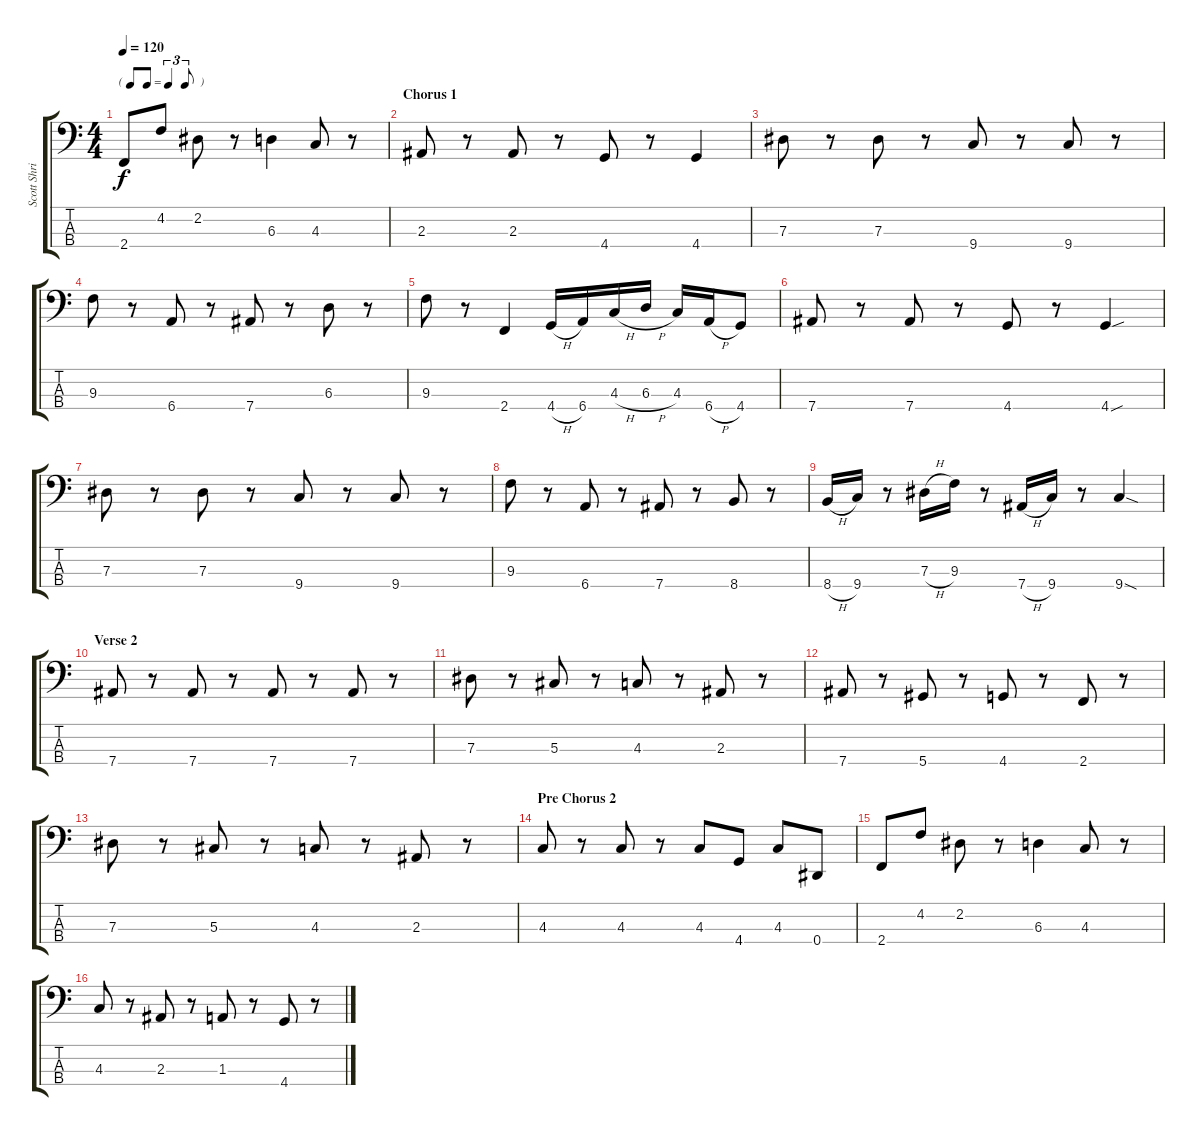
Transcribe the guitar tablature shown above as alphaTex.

\track ("Scott Shriner - Bass" "Scott Shri") {instrument electricbasspick}
\staff {score tabs}
\tuning (Gb2 Db2 Ab1 Eb1) {hide}
\ts (4 4)
\tf triplet8th
\tempo 120
\clef f4
\ks c
2.4.8{dy f} 4.2.8 2.2.8 r.8 6.3.4 4.3.8 r.8 |
\section ("" "Chorus 1")
2.3.8 r.8 2.3.8 r.8 4.4.8 r.8 4.4.4 |
7.3.8 r.8 7.3.8 r.8 9.4.8 r.8 9.4.8 r.8 |
9.3.8 r.8 6.4.8 r.8 7.4.8 r.8 6.3.8 r.8 |
9.3.8 r.8 2.4.4 4.4{h}.16 6.4.16 4.3{h}.16 6.3{h}.16 4.3.16 6.4{h}.16 4.4.8 |
7.4.8 r.8 7.4.8 r.8 4.4.8 r.8 4.4{sou}.4 |
7.3.8 r.8 7.3.8 r.8 9.4.8 r.8 9.4.8 r.8 |
9.3.8 r.8 6.4.8 r.8 7.4.8 r.8 8.4.8 r.8 |
8.4{h}.16 9.4.16 r.8 7.3{h}.16 9.3.16 r.8 7.4{h}.16 9.4.16 r.8 9.4{sod}.4 |
\section ("" "Verse 2")
7.4.8 r.8 7.4.8 r.8 7.4.8 r.8 7.4.8 r.8 |
7.3.8 r.8 5.3.8 r.8 4.3.8 r.8 2.3.8 r.8 |
7.4.8 r.8 5.4.8 r.8 4.4.8 r.8 2.4.8 r.8 |
7.3.8 r.8 5.3.8 r.8 4.3.8 r.8 2.3.8 r.8 |
\section ("" "Pre Chorus 2")
4.3.8 r.8 4.3.8 r.8 4.3.8 4.4.8 4.3.8 0.4.8 |
2.4.8 4.2.8 2.2.8 r.8 6.3.4 4.3.8 r.8 |
4.3.8 r.8 2.3.8 r.8 1.3.8 r.8 4.4.8 r.8
